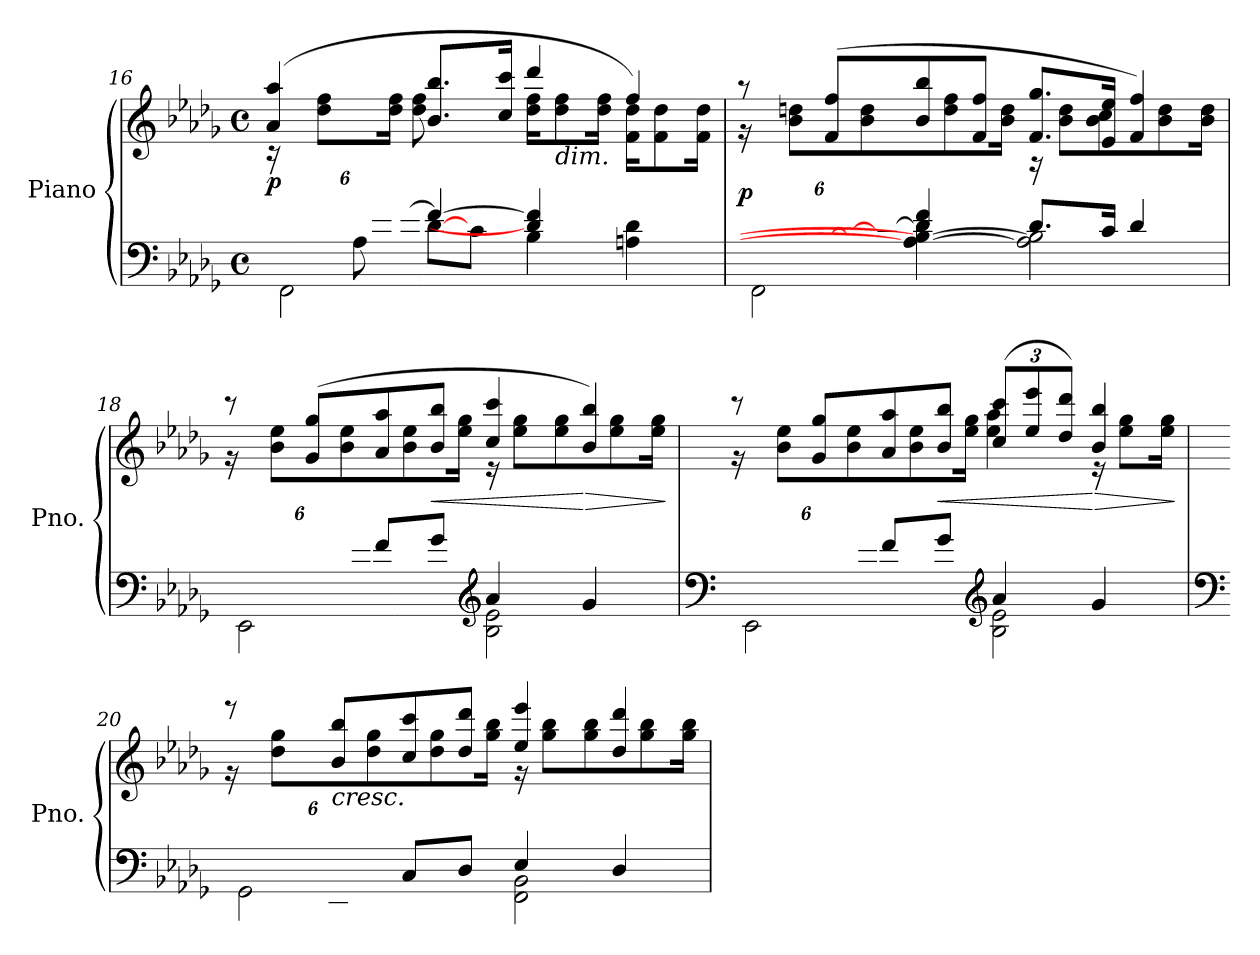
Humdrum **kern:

**kern	**kern	**dynam
*part1	*part1	*part1
*staff2	*staff1	*staff1/2
*I"Piano	*	*
*I'Pno.	*	*
!!LO:LB:g=z
*clefF4	*clefG2	*
*k[b-e-a-d-g-]	*k[b-e-a-d-g-]	*
*M4/4	*M4/4	*
*met(c)	*met(c)	*
*Xbrackettup	*	*
=16	=16	=16
*^	*^	*
*	*^	*	*	*
!	!	!	!	!	!LO:DY:a=2
24FF/LLyy	2FF\	8ryy	(>4a-/ 4aa-/	16r	p
24D-/	.	.	.	.	.
.	.	.	.	8dd-\ 8ff\L	.
24F/	.	.	.	.	.
24A-/	.	8A-\	.	.	.
24e-/	.	.	.	.	.
.	.	.	.	16dd-\ 16ff\Jk	.
[24f/JJ	.	.	.	.	.
4f/_	.	[8d-\L	8.b-/ 8.bb-/L	8dd-\ 8ff\	.
.	.	8c\J	.	8ryy	.
.	.	.	16cc/ 16ccc/Jk	.	.
4d-/] 4f/]	4B-\	2ryy	4ddd-/	16dd-\ 16ff\KL	.
!	!	!	!	!LO:TX:b:i:t=dim.	!
.	.	.	.	8dd-\ 8ff\	.
.	.	.	.	16dd-\ 16ff\Jk	.
4An\ 4d-\	4ryy	.	4ff/)	16f\ 16dd-\KL	.
.	.	.	.	8f\ 8dd-\	.
.	.	.	.	16f\ 16dd-\Jk	.
=17	=17	=17	=17	=17	=17
!	!	!	!	!	!LO:DY:a=2
24FF/LLyy	2FF\	4ryy	8r	16r	p
24BB-/	.	.	.	.	.
.	.	.	.	8b-\ 8ddn\L	.
24F/	.	.	.	.	.
[24A-/	.	.	(>8f/ 8ff/L	.	.
[24B-/	.	.	.	.	.
.	.	.	.	8b-\ 8dd\	.
[24dn/JJ	.	.	.	.	.
4d/ 4f/	.	4A-\_ 4B-\_ 4d\]	8b-/ 8bb-/	.	.
.	.	.	.	8dd\ 8ff\	.
.	.	.	8f/ 8ff/J	.	.
.	.	.	.	16b-\ 16dd\Jk	.
8.d/L	2A-\] 2B-\]	2ryy	8.f/ 8.gg-/L	16r	.
.	.	.	.	8b-\ 8dd\L	.
16c/Jk	.	.	16e-/ 16ee-/Jk	8b-\ 8cc\	.
4d/	.	.	4f/ 4ff/)	.	.
.	.	.	.	8b-\ 8dd\	.
.	.	.	.	16b-\ 16dd\Jk	.
*	*v	*v	*	*	*
!!LO:LB:g=z	!!
=18	=18	=18	=18	=18
24EE-/LLyy	(>2EE-\	8r	16r	.
24BB-/	.	.	.	.
.	.	.	8b-\ 8ee-\L	.
24E-/	.	.	.	.
24G-/	.	(>8g-/ 8gg-/L	.	.
24B-/	.	.	.	.
.	.	.	8b-\ 8ee-\	.
24e-/JJ	.	.	.	.
8f/L	.	8a-/ 8aa-/	.	.
.	.	.	8b-\ 8ee-\	.
!	!	!	!	!LO:HP:b
8g-/J	.	8b-/ 8bb-/J	.	<
.	.	.	16ee-\ 16gg-\Jk	.
*clefG2	*	*	*	*
4a-/	2B-\ 2e-\	4cc/ 4ccc/	16r	.
.	.	.	8ee-\ 8gg-\L	.
.	.	.	8ee-\ 8gg-\	.
!	!	!	!	!LO:HP:n=1:b
4g-/	.	4b-/ 4bb-/)	.	[ >
.	.	.	8ee-\ 8gg-\	.
.	.	.	16ee-\ 16gg-\Jk	.
*v	*v	*	*	*
*	*v	*v	*
.	.	]
=19	=19	=19
*clefF4	*	*
*^	*^	*
24EE-/LLyy	(>2EE-\	8r	16r	.
24BB-/	.	.	.	.
.	.	.	8b-\ 8ee-\L	.
24E-/	.	.	.	.
24G-/	.	8g-/ 8gg-/L	.	.
24B-/	.	.	.	.
.	.	.	8b-\ 8ee-\	.
24e-/JJ	.	.	.	.
8f/L	.	8a-/ 8aa-/	.	.
.	.	.	8b-\ 8ee-\	.
!	!	!	!	!LO:HP:b
8g-/J	.	8b-/ 8bb-/J	.	<
.	.	.	16ee-\ 16gg-\Jk	.
*clefG2	*	*	*	*
*	*	*Xbrackettup	*	*
4a-/	2B-\ 2e-\	(<12cc/ 12ccc/L	4ee-\ 4aa-\	.
.	.	12ee-/ 12eee-/	.	.
.	.	12dd-/ 12ddd-/J)	.	.
!	!	!	!	!LO:HP:n=1:b
4g-/	.	4b-/ 4bb-/)	16r	[ >
.	.	.	8ee-\ 8gg-\L	.
.	.	.	16ee-\ 16gg-\Jk	.
*v	*v	*	*	*
*	*v	*v	*
.	.	]
!!LO:LB:g=z
=20	=20	=20
*clefF4	*	*
*^	*^	*
24GG-/LLyy	2GG-\	8r	16r	.
24D-/	.	.	.	.
.	.	.	8dd-\ 8gg-\L	.
24G-/	.	.	.	.
*clefG2	*	*	*	*
!	!	!LO:TX:b:i:t=cresc.	!	!
24B-/	.	8b-/ 8bb-/L	.	.
24d-/	.	.	.	.
.	.	.	8dd-\ 8gg-\	.
24g-/JJ	.	.	.	.
8a-/L	.	8cc/ 8ccc/	.	.
.	.	.	8dd-\ 8gg-\	.
8b-/J	.	8dd-/ 8ddd-/J	.	.
.	.	.	16gg-\ 16bb-\Jk	.
4cc/	2d-\ 2g-\	4ee-/ 4eee-/	16r	.
.	.	.	8gg-\ 8bb-\L	.
.	.	.	8gg-\ 8bb-\	.
4b-/	.	4dd-/ 4ddd-/)	.	.
.	.	.	8gg-\ 8bb-\	.
.	.	.	16gg-\ 16bb-\Jk	.
*v	*v	*	*	*
*	*v	*v	*
=	=	=
*-	*-	*-
